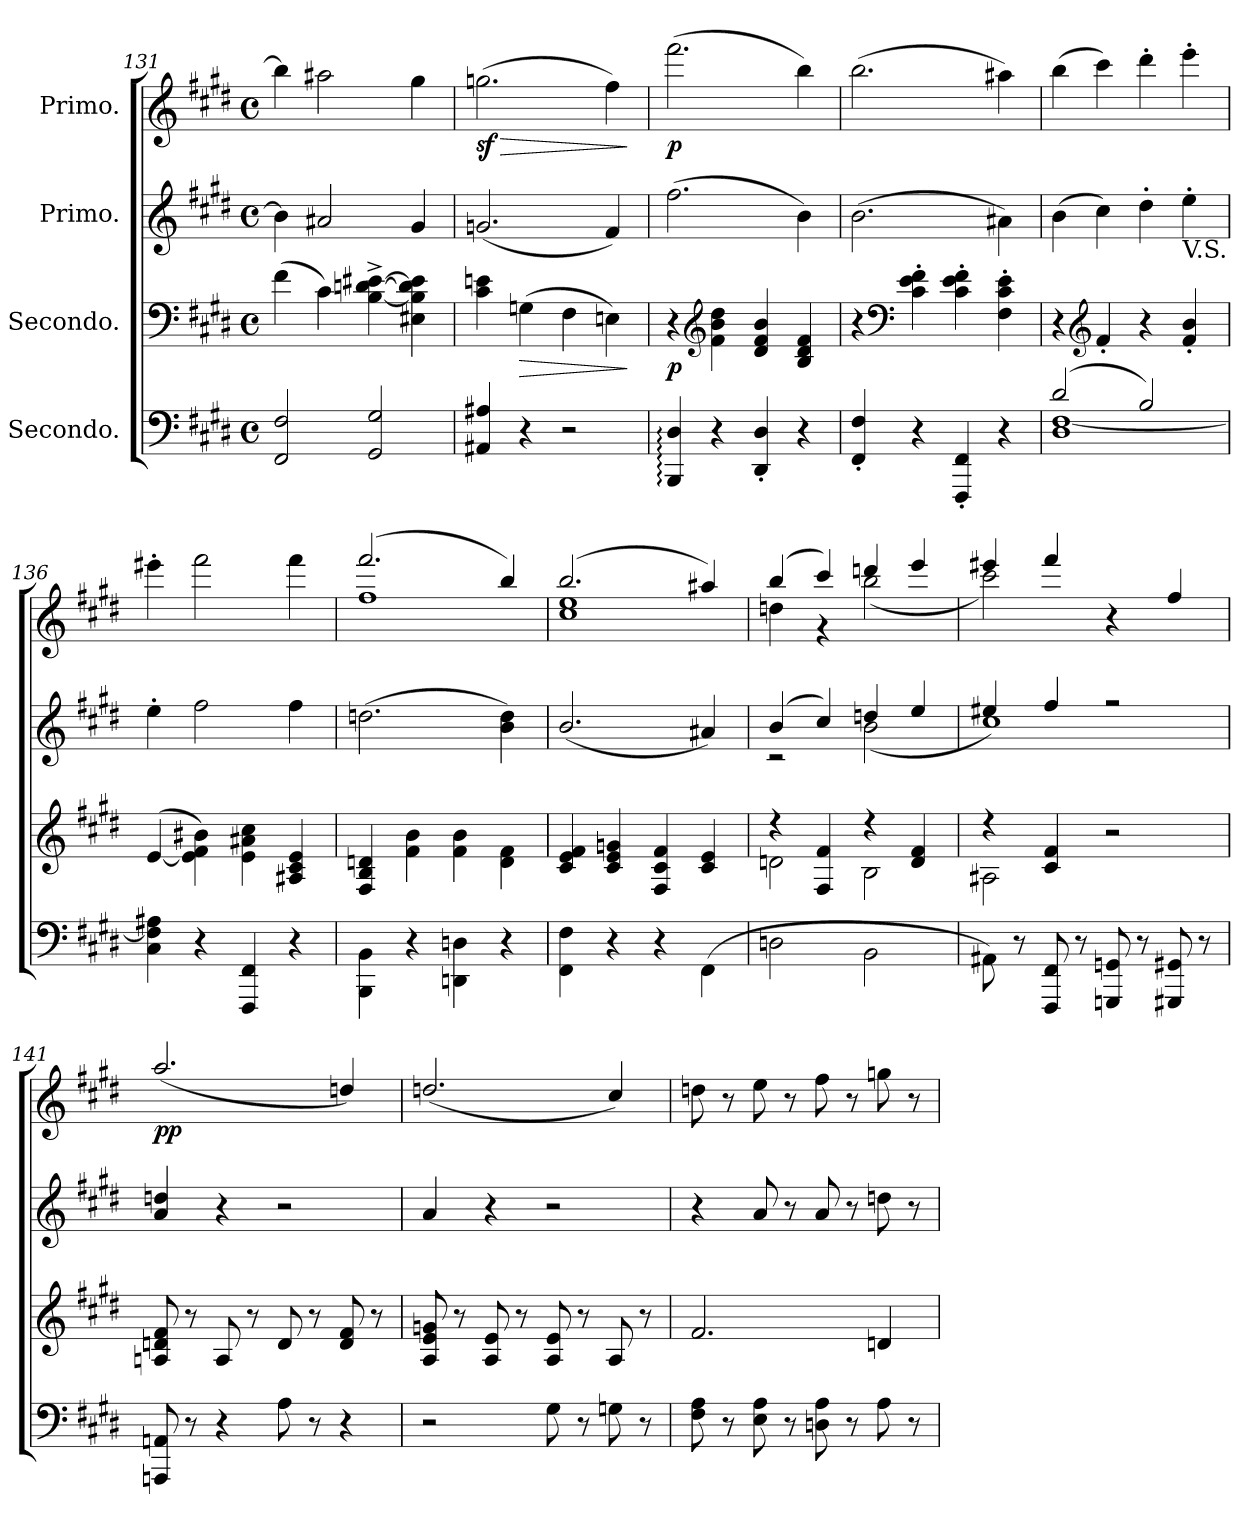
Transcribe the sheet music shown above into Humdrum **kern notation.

**kern	**kern	**dynam	**kern	**kern	**dynam
*part4	*part3	*part3	*part2	*part1	*part1
*staff4	*staff3	*staff3	*staff2	*staff1	*staff1
*I"Secondo.	*I"Secondo.	*	*I"Primo.	*I"Primo.	*
*clefF4	*clefF4	*	*clefG2	*clefG2	*
*k[f#c#g#d#]	*k[f#c#g#d#]	*	*k[f#c#g#d#]	*k[f#c#g#d#]	*
*M4/4	*M4/4	*	*M4/4	*M4/4	*
*met(c)	*met(c)	*	*met(c)	*met(c)	*
=131	=131	=131	=131	=131	=131
2FF#/ 2F#/	(4f#\	.	4bn\]	4bbn\]	.
.	4c#\)	.	2a#X/	2aa#X\	.
2GG#/ 2G#/	[4B^\ [4dn^\ [4e#X^\	.	.	.	.
.	4E#X\ 4B]\ 4dn]\ 4e#]\	.	4g#/	4gg#\	.
=132	=132	=132	=132	=132	=132
4AA#X/ 4A#X/	4c#\ 4en\	.	(>2.gn/	(2.ggn\	> sf
4r	(4Gn\	>	.	.	.
2r	4F#\	.	.	.	.
.	4En\)	.	4f#/)	4ff#\)	.
.	.	]	.	.	]
=133	=133	=133	=133	=133	=133
4BBB:/ 4D#:/	4r	p	(2.ff#\	(2.fff#\	p
*	*clefG2	*	*	*	*
4r	4f#\ 4b\ 4dd#\	.	.	.	.
4DD#'>/ 4D#'>/	4d#/ 4f#/ 4b/	.	.	.	.
4r	4B/ 4d#/ 4f#/	.	4b\)	4bb\)	.
=134	=134	=134	=134	=134	=134
4FF#'>/ 4F#'>/	4r	.	(2.b\	(2.bb\	.
*	*clefF4	*	*	*	*
4r	4c#'\ 4e'\ 4f#'\	.	.	.	.
4FFF#'>/ 4FF#'>/	4c#'\ 4e'\ 4f#'\	.	.	.	.
4r	4F#'\ 4c#'\ 4e'\	.	4a#X\)	4aa#X\)	.
=135	=135	=135	=135	=135	=135
*^	*	*	*	*	*
(2d#/	1D# [1F#	4r	.	(4b\	(4bb\	.
*	*	*clefG2	*	*	*	*
.	.	4f#'>/	.	4cc#\)	4ccc#\)	.
2B/)	.	4r	.	4dd#'\	4ddd#'\	.
!	!	!	!	!LO:TX:b:t=V.S.	!	!
.	.	4f#'>/ 4b'>/	.	4ee'\	4eee'\	.
*v	*v	*	*	*	*	*
=136	=136	=136	=136	=136	=136
4C#\ 4F#]\ 4A#X\	(>[4e/	.	4ee'\	4eee#X'\	.
4r	4e]\ 4f#\ 4b#X\)	.	2ff#\	2fff#\	.
4FFF#/ 4FF#/	4e\ 4a#X\ 4cc#\	.	.	.	.
4r	4A#X/ 4c#/ 4e/	.	4ff#\	4fff#\	.
=137	=137	=137	=137	=137	=137
*	*	*	*	*^	*
4BBB\ 4BB\	4F#/ 4B/ 4dn/	.	(2.ddn\	(2.fff#/	1ff#	.
4r	4f#\ 4b\	.	.	.	.	.
4DDn\ 4Dn\	4f#\ 4b\	.	.	.	.	.
4r	4d\ 4f#\	.	4b\ 4dd\)	4bb/)	.	.
=138	=138	=138	=138	=138	=138	=138
4FF#\ 4F#\	4c#/ 4e/ 4f#/	.	(>2.b/	(2.bb/	1cc# 1ee	.
4r	4c#/ 4e/ 4gn/	.	.	.	.	.
4r	4F#/ 4c#/ 4f#/	.	.	.	.	.
(4FF#\	4c#/ 4e/	.	4a#X/)	4aa#X/)	.	.
=139	=139	=139	=139	=139	=139	=139
*	*^	*	*^	*	*	*
2Dn\	4r	2dn\	.	(4b/	2r	(4bb/	4ddn\	.
.	4F#/ 4f#/	.	.	4cc#/)	.	4ccc#/)	4r	.
2BB\	4r	2B\	.	4ddn/	(2b\	4dddn/	(2bb\	.
.	4d/ 4f#/	.	.	4ee/	.	4eee/	.	.
=140	=140	=140	=140	=140	=140	=140	=140	=140
8AA#X\)	4r	2A#X\	.	4ee#X/	1cc#)	4eee#X/	2ccc#\)	.
8r	.	.	.	.	.	.	.	.
8FFF#/ 8FF#/	4c#/ 4f#/	.	.	4ff#/	.	4fff#/	.	.
8r	.	.	.	.	.	.	.	.
8GGGn/ 8GGn/	2r	2ryy	.	2rff	.	4r	2ryy	.
8r	.	.	.	.	.	.	.	.
8GGG#X/ 8GG#X/	.	.	.	.	.	4ff#/	.	.
8r	.	.	.	.	.	.	.	.
*	*v	*v	*	*	*	*v	*v	*
*	*	*	*v	*v	*	*
=141	=141	=141	=141	=141	=141
!	!	!LO:DY:a	!	!	!
8AAAn/ 8AAn/	8An/ 8dn/ 8f#/	pp&colon;	4a/ 4ddn/	(>2.aa/	pp
8r	8r	.	.	.	.
4r	8A/	.	4r	.	.
.	8r	.	.	.	.
8A\	8d/	.	2r	.	.
8r	8r	.	.	.	.
4r	8d/ 8f#/	.	.	4ddn/)	.
.	8r	.	.	.	.
=142	=142	=142	=142	=142	=142
2r	8A/ 8e/ 8gn/	.	4a/	(>2.ddn/	.
.	8r	.	.	.	.
.	8A/ 8e/	.	4r	.	.
.	8r	.	.	.	.
8G#\	8A/ 8e/	.	2r	.	.
8r	8r	.	.	.	.
8Gn\	8A/	.	.	4cc#/)	.
8r	8r	.	.	.	.
=143	=143	=143	=143	=143	=143
8F#\ 8A\	2.f#/	.	4r	8ddn\	.
8r	.	.	.	8r	.
8E\ 8A\	.	.	8a/	8ee\	.
8r	.	.	8r	8r	.
8Dn\ 8A\	.	.	8a/	8ff#\	.
8r	.	.	8r	8r	.
8A\	4dn/	.	8ddn\	8ggn\	.
8r	.	.	8r	8r	.
=	=	=	=	=	=
*-	*-	*-	*-	*-	*-
